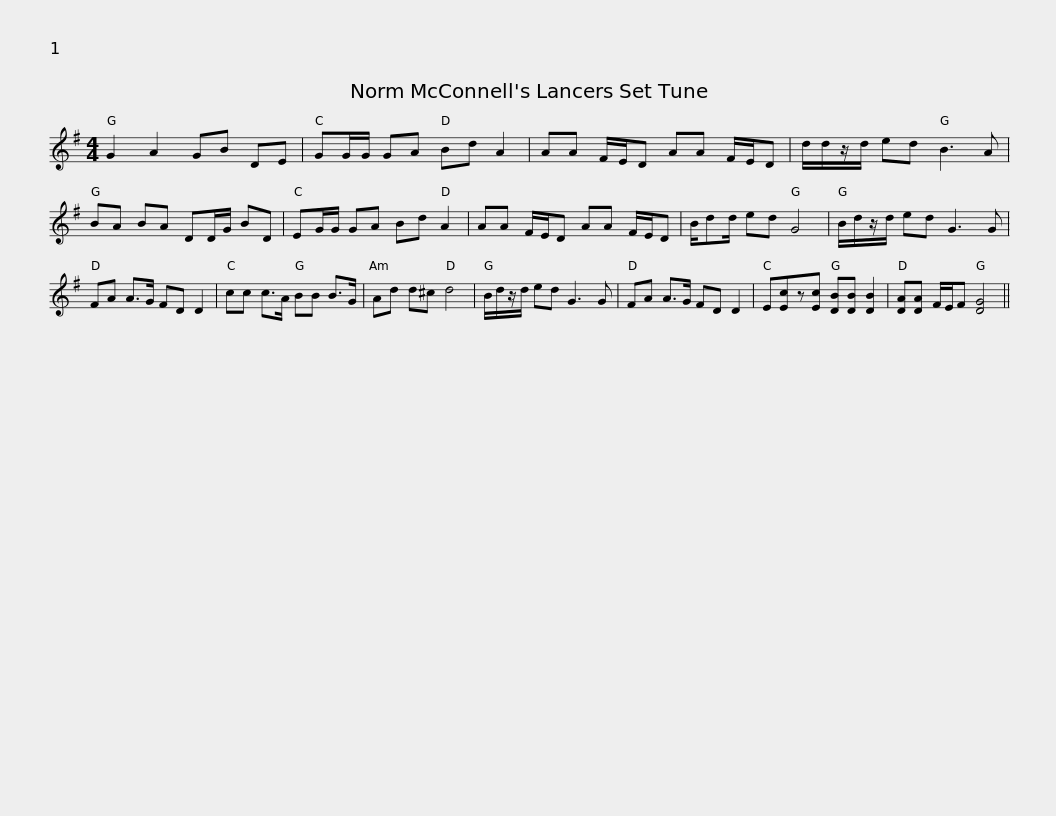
X:1
L:1/8
M:4/4
I:linebreak $
K:G
V:1 treble
V:1
 G2 A2 GB DE | GG/G/ GA Bd A2 | AA F/E/D AA F/E/D | d/d/z/d/ ed B3 A | BA BA DD/G/ BD |$ %5
 EG/G/ GA Bd A2 | AA F/E/D AA F/E/D | B/dd/ ed G4 | B/d/z/d/ ed G3 G | FA A>G FD D2 |$ %10
 cc c>A BB B>G | Ad d^c d4 | B/d/z/d/ ed G3 G | FA A>G FD D2 | E[Ec]z[Ec] [DB][DB] [DB]2 | %15
 [DA][DA] F/E/F [DG]4 || %16
